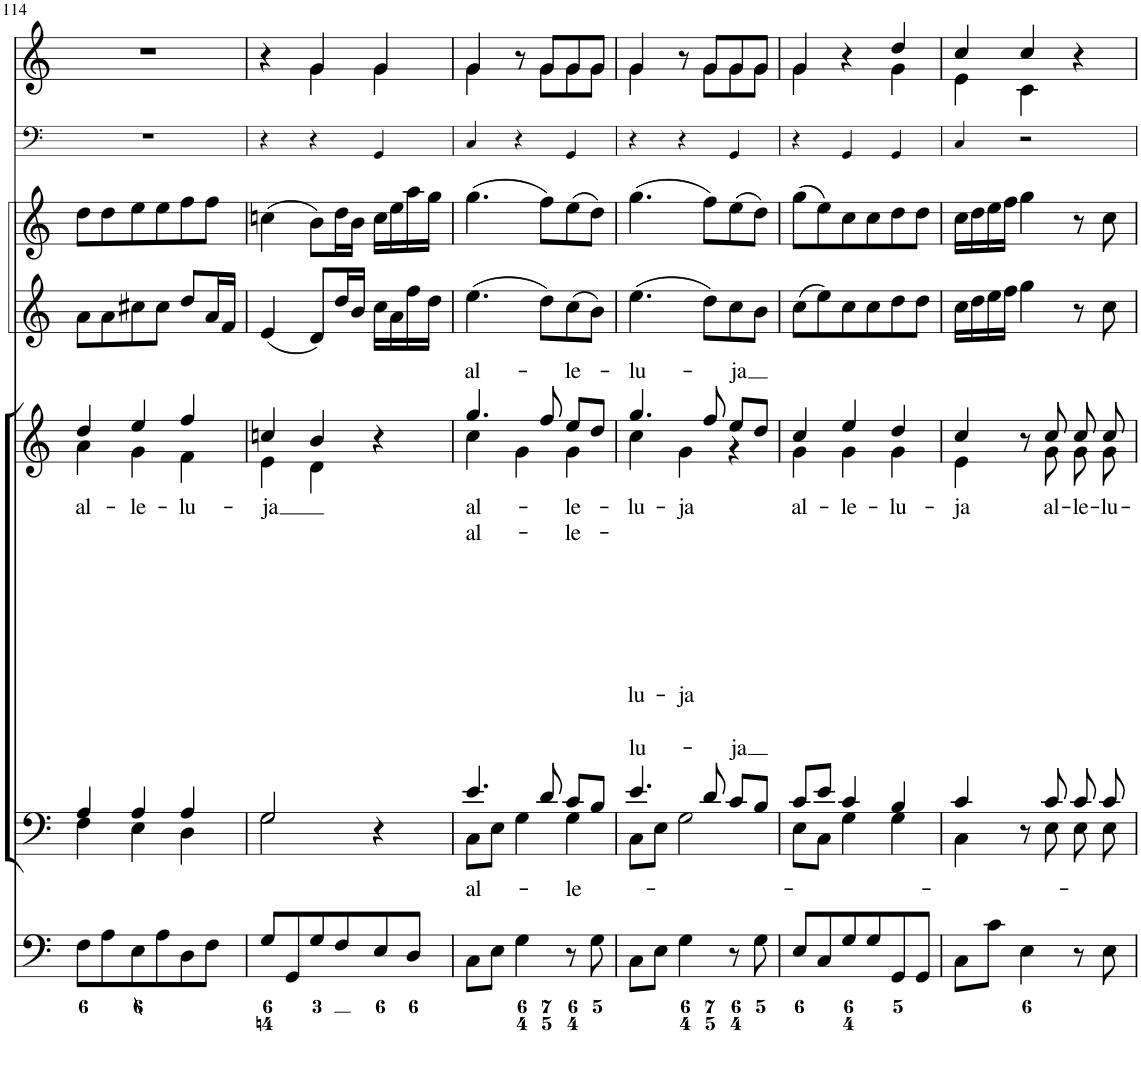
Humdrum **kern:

**kern	**kern	**text	**kern	**text	**text	**kern	**kern	**kern	**kern
*part7	*part6	*part6	*part5	*part5	*part5	*part4	*part3	*part2	*part1
*staff7	*staff6	*staff6	*staff5	*staff5	*staff5	*staff4	*staff3	*staff2	*staff1
*I"Organ	*I"Voice	*	*I"Voice	*	*	*I"Violin	*I"Violini	*I"Timpani	*I"Clarini in C
*	*	*	*	*	*	*I'Vln	*I'Vln	*I'Timp	*
!!LO:PB:g=z
*clefF4	*clefF4	*	*clefG2	*	*	*clefG2	*clefG2	*clefF4	*clefG2
*k[]	*k[]	*	*k[]	*	*	*k[]	*k[]	*k[]	*k[]
*M3/4	*M3/4	*	*M3/4	*	*	*M3/4	*M3/4	*M3/4	*M3/4
=114	=114	=114	=114	=114	=114	=114	=114	=114	=114
*	*^	*	*	*	*	*	*	*	*
!	!	!	!	!	!LO:LY:b	!	!	!	!	!
*	*	*	*	*^	*	*	*	*	*	*
8F\L	4A/	4F\	.	4dd/	4a\	al-	.	8a\L	8dd\L	2.r	2.r
8A\	.	.	.	.	.	.	.	8a\	8dd\	.	.
!	!	!	!	!	!	!LO:LY:b	!	!	!	!	!
8E\	4A/	4E\	.	4ee/	4g\	-le-	.	8cc#X\	8ee\	.	.
8A\	.	.	.	.	.	.	.	8cc#\J	8ee\	.	.
!	!	!	!	!	!	!LO:LY:b	!	!	!	!	!
8D\	4A/	4D\	.	4ff/	4f\	-lu-	.	8dd/L	8ff\	.	.
8F\J	.	.	.	.	.	.	.	16a/L	8ff\J	.	.
.	.	.	.	.	.	.	.	16f/JJ	.	.	.
=115	=115	=115	=115	=115	=115	=115	=115	=115	=115	=115	=115
!	!	!	!	!	!	!LO:LY:b	!	!	!	!	!
*	*	*	*	*	*	*	*	*	*	*	*^
8G/L	2G/	2G\	.	4ccn/	4e\	-ja	.	(4e/	(4ccn\	4r	4r	4ryy
8GG/	.	.	.	.	.	.	.	.	.	.	.	.
8G/	.	.	.	4b/	4d\	.	.	8d/L)	8b\L)	4r	4g/	4g\
8F/	.	.	.	.	.	.	.	16dd/L	16dd\L	.	.	.
.	.	.	.	.	.	.	.	16b/JJ	16b\JJ	.	.	.
8E/	4r	4ryy	.	4r	4ryy	.	.	16cc\LL	16cc\LL	4GG/	4g/	4g\
.	.	.	.	.	.	.	.	16a\	16ee\	.	.	.
8D/J	.	.	.	.	.	.	.	16ff\	16aa\	.	.	.
.	.	.	.	.	.	.	.	16dd\JJ	16gg\JJ	.	.	.
=116	=116	=116	=116	=116	=116	=116	=116	=116	=116	=116	=116	=116
!	!	!	!LO:LY:b	!	!	!LO:LY:a	!	!	!	!	!	!
!	!	!	!	!	!	!LO:LY:b	!LO:LY:b	!	!	!	!	!
8C\L	4.e/	8C\L	al-	4.gg/	4cc\	al-	al-	(4.ee\	(4.gg\	4C/	4g/	4g\
8E\J	.	8E\J	.	.	.	.	.	.	.	.	.	.
4G\	.	4G\	.	.	4g\	.	.	.	.	4r	8r	8ryy
.	8d/	.	.	8ff/	.	.	.	8dd\L)	8ff\L)	.	8g/L	8g\L
!	!	!	!LO:LY:b	!	!	!LO:LY:a	!	!	!	!	!	!
!	!	!	!	!	!	!LO:LY:b	!LO:LY:b	!	!	!	!	!
8r	8c/L	4G\	-le-	8ee/L	4g\	le-	-le-	(8cc\	(8ee\	4GG/	8g/	8g\
8G\	8B/J	.	.	8dd/J	.	.	.	8b\J)	8dd\J)	.	8g/J	8g\J
=117	=117	=117	=117	=117	=117	=117	=117	=117	=117	=117	=117	=117
!	!	!	!LO:LY:a	!	!	!LO:LY:a	!	!	!	!	!	!
!	!	!	!	!	!	!LO:LY:b	!LO:LY:b	!	!	!	!	!
8C\L	4.e/	8C\L	lu-	4.gg/	4cc\	-lu-	-lu-	(4.ee\	(4.gg\	4r	4g/	4g\
8E\J	.	8E\J	.	.	.	.	.	.	.	.	.	.
!	!	!	!	!	!	!LO:LY:b	!LO:LY:b	!	!	!	!	!
4G\	.	2G\	.	.	4g\	-ja	-ja	.	.	4r	8r	8ryy
.	8d/	.	.	8ff/	.	.	.	8dd\L)	8ff\L)	.	8g/L	8g\L
!	!	!	!LO:LY:a	!	!	!LO:LY:a	!	!	!	!	!	!
8r	8c/L	.	-ja	8ee/L	4r	-ja	.	8cc\	(8ee\	4GG/	8g/	8g\
8G\	8B/J	.	.	8dd/J	.	.	.	8b\J	8dd\J)	.	8g/J	8g\J
=118	=118	=118	=118	=118	=118	=118	=118	=118	=118	=118	=118	=118
!	!	!	!	!	!	!LO:LY:b	!	!	!	!	!	!
8E/L	8c/L	8E\L	.	4cc/	4g\	al-	.	(8cc\L	(8gg\L	4r	4g/	4g\
8C/	8e/J	8C\J	.	.	.	.	.	8ee\)	8ee\)	.	.	.
!	!	!	!	!	!	!LO:LY:b	!	!	!	!	!	!
8G/	4c/	4G\	.	4ee/	4g\	-le-	.	8cc\	8cc\	4GG/	4r	4ryy
8G/	.	.	.	.	.	.	.	8cc\	8cc\	.	.	.
!	!	!	!	!	!	!LO:LY:b	!	!	!	!	!	!
8GG/	4B/	4G\	.	4dd/	4g\	-lu-	.	8dd\	8dd\	4GG/	4dd/	4g\
8GG/J	.	.	.	.	.	.	.	8dd\J	8dd\J	.	.	.
=119	=119	=119	=119	=119	=119	=119	=119	=119	=119	=119	=119	=119
!	!	!	!	!	!	!LO:LY:b	!	!	!	!	!	!
8C\L	4c/	4C\	.	4cc/	4e\	-ja	.	16cc\LL	16cc\LL	4C/	4cc/	4e\
.	.	.	.	.	.	.	.	16dd\	16dd\	.	.	.
8c\J	.	.	.	.	.	.	.	16ee\	16ee\	.	.	.
.	.	.	.	.	.	.	.	16ff\JJ	16ff\JJ	.	.	.
4E\	8r	8ryy	.	8r	8ryy	.	.	4gg\	4gg\	2r	4cc/	4c\
!	!	!	!	!	!	!LO:LY:b	!	!	!	!	!	!
.	8c/	8E\	.	8cc/	8g\	al-	.	.	.	.	.	.
!	!	!	!	!	!	!LO:LY:b	!	!	!	!	!	!
8r	8c/	8E\	.	8cc/	8g\	-le-	.	8r	8r	.	4r	4ryy
!	!	!	!	!	!	!LO:LY:b	!	!	!	!	!	!
8E\	8c/	8E\	.	8cc/	8g\	-lu-	.	8cc\	8cc\	.	.	.
*	*v	*v	*	*	*	*	*	*	*	*	*v	*v
*	*	*	*v	*v	*	*	*	*	*	*
=	=	=	=	=	=	=	=	=	=
*-	*-	*-	*-	*-	*-	*-	*-	*-	*-
